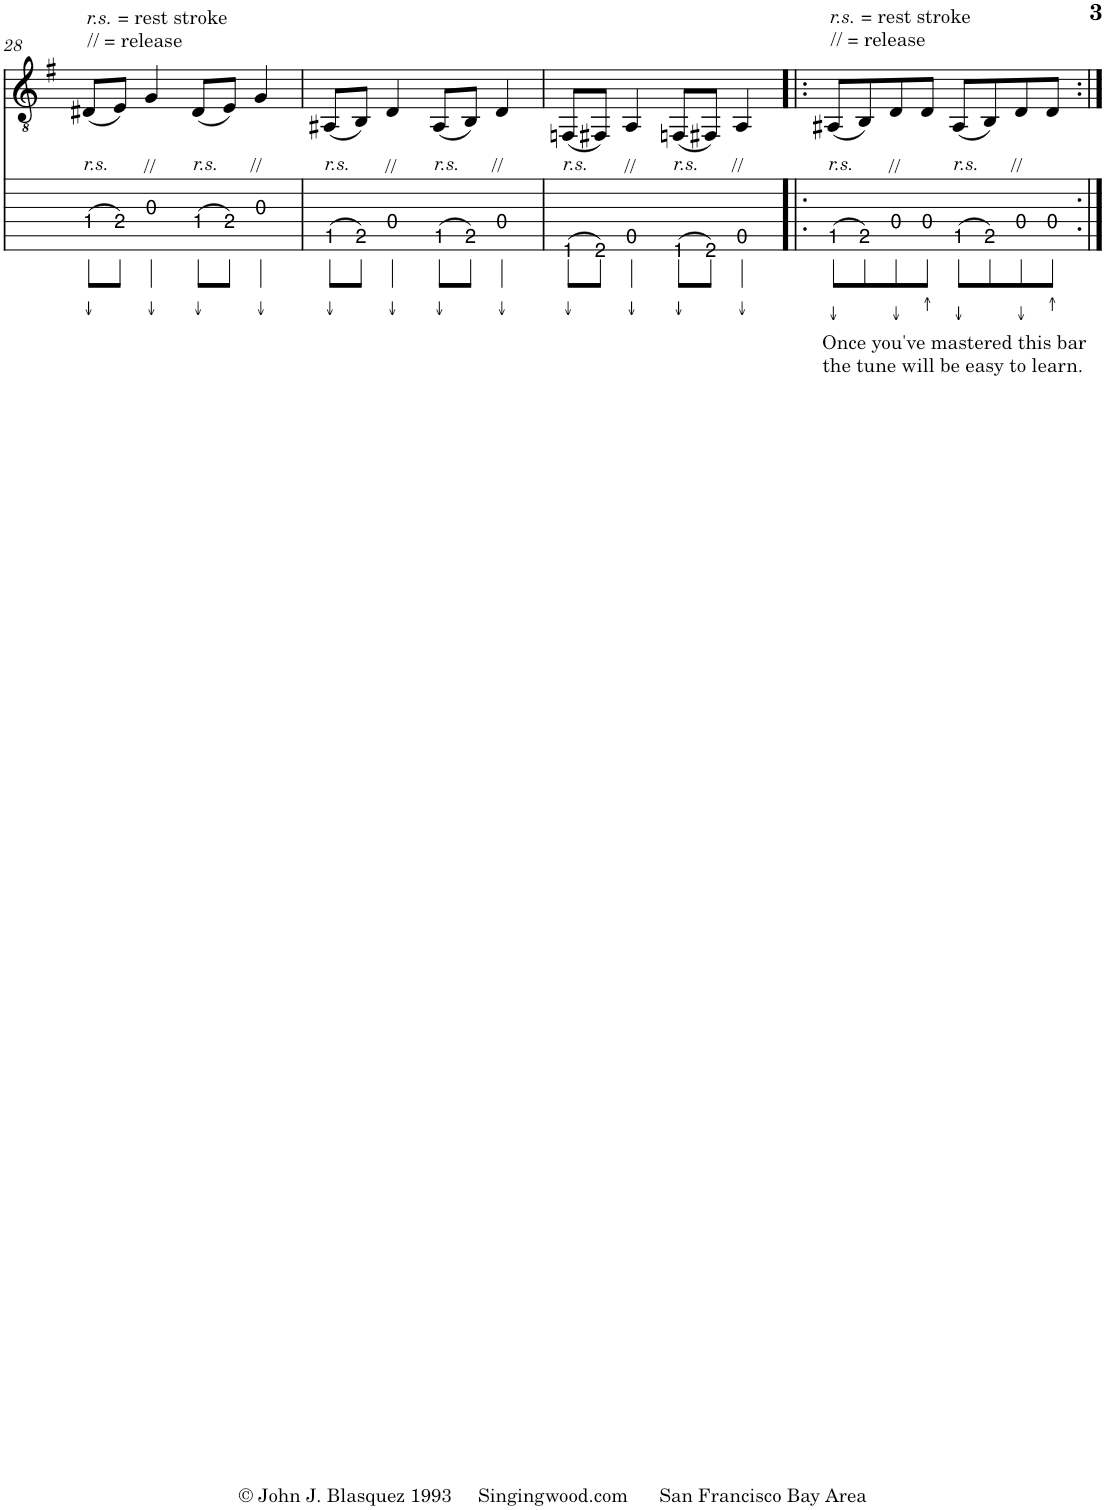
**kern	**text	**kern
*part1	*part1	*part1
*staff2	*staff2	*staff1
*I"Acoustic Guitar	*	*
!!LO:PB:g=z
*	*	*clefGv2
*k[f#]	*	*k[f#]
*M4/4	*	*M4/4
=28	=28	=28
!	!	!LO:TX:b:i:t=r.s.
!	!	!LO:TX:a:i:t=r.s.
!	!	!LO:TX:a:t== rest stroke
!	!	!LO:TX:a:t=// = release
!	!LO:LY:b	!
8D#\L	↓	(8D#X/L
8E\J	.	8E/J)
!	!	!LO:TX:b:t=//
!	!LO:LY:b	!
4G\	↓	4G/
!	!	!LO:TX:b:i:t=r.s.
!	!LO:LY:b	!
8D#\L	↓	(8D#/L
8E\J	.	8E/J)
!	!	!LO:TX:b:t=//
!	!LO:LY:b	!
4G\	↓	4G/
=29	=29	=29
!	!	!LO:TX:b:i:t=r.s.
!	!LO:LY:b	!
8AA#X\L	↓	(8AA#X/L
8BB\J	.	8BB/J)
!	!	!LO:TX:b:t=//
!	!LO:LY:b	!
4D\	↓	4D/
!	!	!LO:TX:b:i:t=r.s.
!	!LO:LY:b	!
8AA#\L	↓	(8AA#/L
8BB\J	.	8BB/J)
!	!	!LO:TX:b:t=//
!	!LO:LY:b	!
4D\	↓	4D/
=30	=30	=30
!	!	!LO:TX:b:i:t=r.s.
!	!LO:LY:b	!
8FF\L	↓	(8FFn/L
8FF#\J	.	8FF#X/J)
!	!	!LO:TX:b:t=//
!	!LO:LY:b	!
4AA\	↓	4AA/
!	!	!LO:TX:b:i:t=r.s.
!	!LO:LY:b	!
8FF\L	↓	(8FFn/L
8FF#\J	.	8FF#X/J)
!	!	!LO:TX:b:t=//
!	!LO:LY:b	!
4AA\	↓	4AA/
=31!|:	=31!|:	=31!|:
!	!	!LO:TX:b:i:t=r.s.
!	!	!LO:TX:a:i:t=r.s.
!	!	!LO:TX:a:t== rest stroke
!	!	!LO:TX:a:t=// = release
!LO:TX:b:t=Once you've mastered this bar	!	!
!LO:TX:b:t=the tune will be easy to learn.	!	!
!	!LO:LY:b	!
8AA#X\L	↓	(8AA#X/L
8BB\	.	8BB/)
!	!	!LO:TX:b:t=//
!	!LO:LY:b	!
8D\	↓	8D/
!	!LO:LY:b	!
8D\J	↑	8D/J
!	!	!LO:TX:b:i:t=r.s.
!	!LO:LY:b	!
8AA#\L	↓	(8AA#/L
8BB\	.	8BB/)
!	!	!LO:TX:b:t=//
!	!LO:LY:b	!
8D\	↓	8D/
!	!LO:LY:b	!
8D\J	↑	8D/J
=:|!	=:|!	=:|!
*-	*-	*-
